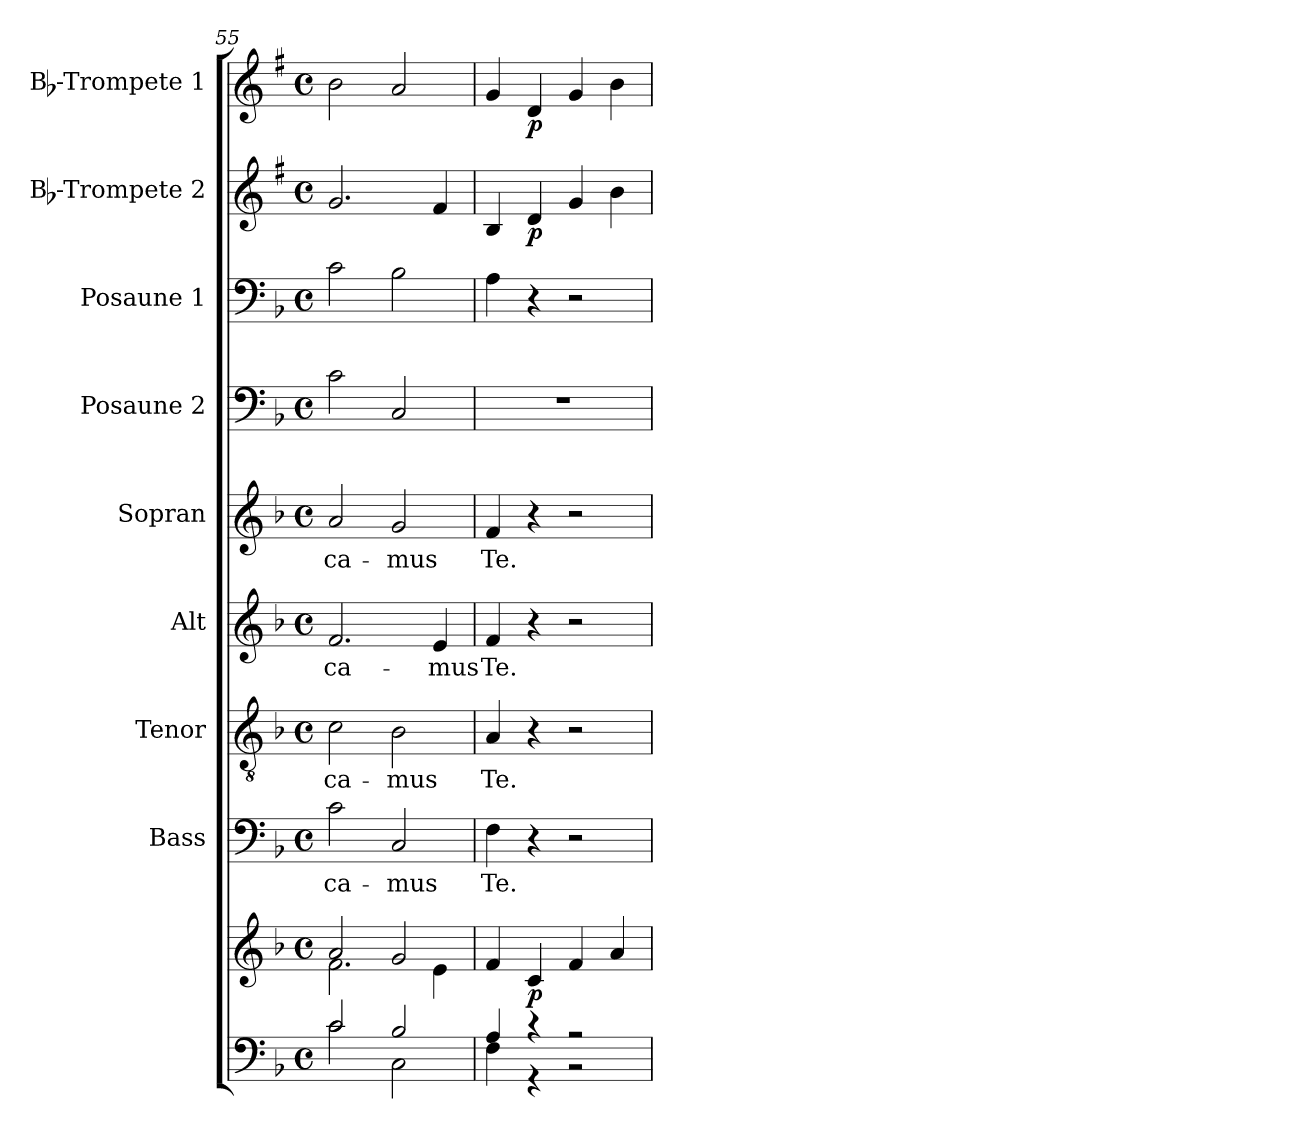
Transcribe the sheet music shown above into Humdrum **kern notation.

**kern	**kern	**dynam	**kern	**text	**kern	**text	**kern	**text	**kern	**text	**kern	**kern	**kern	**dynam	**kern	**dynam
*part9	*part9	*part9	*part8	*part8	*part7	*part7	*part6	*part6	*part5	*part5	*part4	*part3	*part2	*part2	*part1	*part1
*staff10	*staff9	*staff9/10	*staff8	*staff8	*staff7	*staff7	*staff6	*staff6	*staff5	*staff5	*staff4	*staff3	*staff2	*staff2	*staff1	*staff1
*	*	*	*I"Bass	*	*I"Tenor	*	*I"Alt	*	*I"Sopran	*	*I"Posaune 2	*I"Posaune 1	*I"Bb-Trompete 2	*	*I"Bb-Trompete 1	*
*	*	*	*I'B.	*	*I'T.	*	*I'A.	*	*I'S.	*	*I'Pos. 2	*I'Pos. 1	*I'Bb Trp. 2	*	*I'Bb Trp. 1	*
*clefF4	*clefG2	*	*clefF4	*	*clefGv2	*	*clefG2	*	*clefG2	*	*clefF4	*clefF4	*clefG2	*	*clefG2	*
*	*	*	*	*	*	*	*	*	*	*	*	*	*ITrd1c2	*	*ITrd1c2	*
*k[b-]	*k[b-]	*	*k[b-]	*	*k[b-]	*	*k[b-]	*	*k[b-]	*	*k[b-]	*k[b-]	*k[b-]	*	*k[b-]	*
*F:	*F:	*	*F:	*	*F:	*	*F:	*	*F:	*	*F:	*F:	*F:	*	*F:	*
*M4/4	*M4/4	*	*M4/4	*	*M4/4	*	*M4/4	*	*M4/4	*	*M4/4	*M4/4	*M4/4	*	*M4/4	*
*met(c)	*met(c)	*	*met(c)	*	*met(c)	*	*met(c)	*	*met(c)	*	*met(c)	*met(c)	*met(c)	*	*met(c)	*
=55	=55	=55	=55	=55	=55	=55	=55	=55	=55	=55	=55	=55	=55	=55	=55	=55
*^	*^	*	*	*	*	*	*	*	*	*	*	*	*	*	*	*
!	!	!	!	!	!	!LO:LY:b	!	!LO:LY:b	!	!LO:LY:b	!	!LO:LY:b	!	!	!	!	!	!
2c/	2c\	2a/	2.f\	.	2c\	-ca-	2c\	-ca-	2.f/	-ca-	2a/	-ca-	2c\	2c\	2.f/	.	2a\	.
!	!	!	!	!	!	!LO:LY:b	!	!LO:LY:b	!	!	!	!LO:LY:b	!	!	!	!	!	!
2B-/	2C\	2g/	.	.	2C/	-mus	2B-\	-mus	.	.	2g/	-mus	2C/	2B-\	.	.	2g/	.
!	!	!	!	!	!	!	!	!	!	!LO:LY:b	!	!	!	!	!	!	!	!
.	.	.	4e\	.	.	.	.	.	4e/	-mus	.	.	.	.	4e/	.	.	.
=56	=56	=56	=56	=56	=56	=56	=56	=56	=56	=56	=56	=56	=56	=56	=56	=56	=56	=56
!	!	!	!	!	!	!LO:LY:b	!	!LO:LY:b	!	!LO:LY:b	!	!LO:LY:b	!	!	!	!	!	!
*	*	*v	*v	*	*	*	*	*	*	*	*	*	*	*	*	*	*	*
4A/	4F\	4f/	.	4F\	Te.	4A/	Te.	4f/	Te.	4f/	Te.	1r	4A\	4A/	.	4f/	.
!	!	!	!LO:DY:b	!	!	!	!	!	!	!	!	!	!	!	!LO:DY:b	!	!LO:DY:b
4r	4r	4c/	p	4r	.	4r	.	4r	.	4r	.	.	4r	4c/	p	4c/	p
2r	2r	4f/	.	2r	.	2r	.	2r	.	2r	.	.	2r	4f/	.	4f/	.
.	.	4a/	.	.	.	.	.	.	.	.	.	.	.	4a\	.	4a\	.
*v	*v	*	*	*	*	*	*	*	*	*	*	*	*	*	*	*	*
=	=	=	=	=	=	=	=	=	=	=	=	=	=	=	=	=
*-	*-	*-	*-	*-	*-	*-	*-	*-	*-	*-	*-	*-	*-	*-	*-	*-
